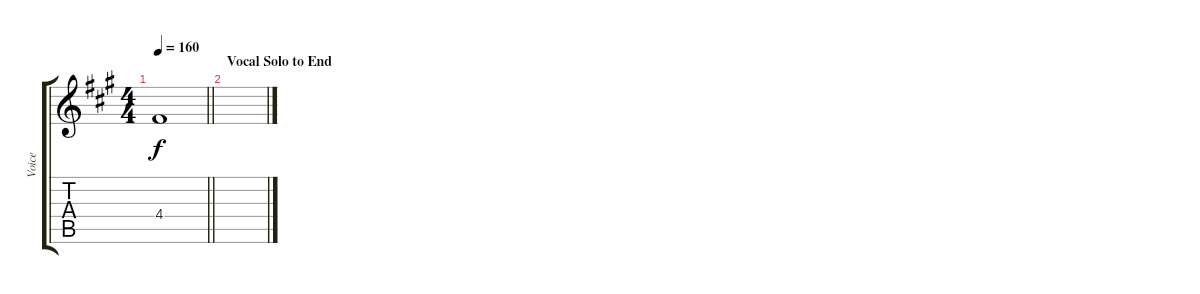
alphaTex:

\track ("Voice" "Voice") {instrument tenorsax}
\staff {score tabs}
\tuning (E5 B4 G4 D4 A3 E3) {hide}
\ts (4 4)
\tempo 160
\clef g2
\barLineRight lightlight
\ks a
4.4.1{dy f} |
\section ("" "Vocal Solo to End")
